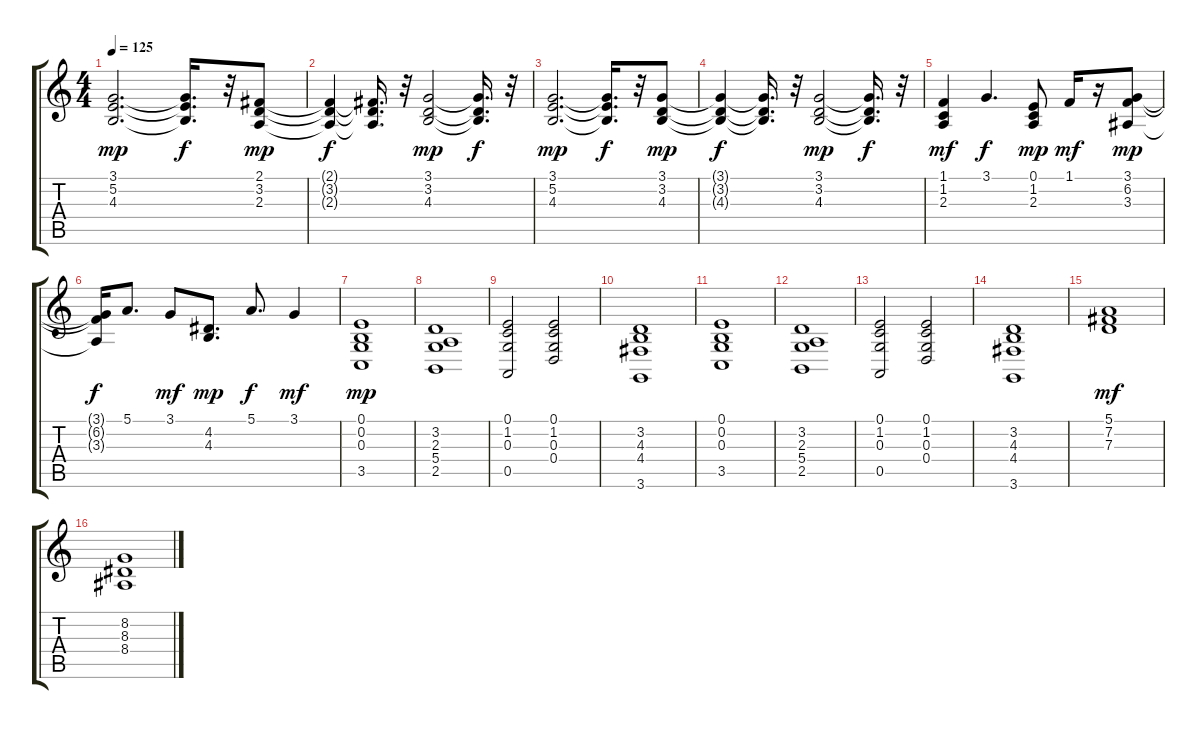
\track "" {instrument electricpiano2}
\staff {score tabs}
\tuning (E4 B3 G3 D3 A2 E2) {hide}
\ts (4 4)
\tempo 125
\clef g2
\ks c
(3.1 5.2 4.3).2{d dy mp} (3.1{t} 5.2{t} 4.3{t}).16{d dy f} r.32 (2.1 3.2 2.3).8{dy mp} |
(2.1{t} 3.2{t} 2.3{t}).4{dy f} (2.1{t} 3.2{t} 2.3{t}).16{d} r.32 (3.1 3.2 4.3).2{dy mp} (3.1{t} 3.2{t} 4.3{t}).16{d dy f} r.32 |
(3.1 5.2 4.3).2{d dy mp} (3.1{t} 5.2{t} 4.3{t}).16{d dy f} r.32 (3.1 3.2 4.3).8{dy mp} |
(3.1{t} 3.2{t} 4.3{t}).4{dy f} (3.1{t} 3.2{t} 4.3{t}).16{d} r.32 (3.1 3.2 4.3).2{dy mp} (3.1{t} 3.2{t} 4.3{t}).16{d dy f} r.32 |
(1.1 1.2 2.3).4{dy mf} 3.1.4{d dy f} (0.1 1.2 2.3).8{dy mp} 1.1.16{dy mf} r.16 (3.1 6.2 3.3).8{dy mp} |
(3.1{t} 6.2{t} 3.3{t}).16{dy f} 5.1.8{d} 3.1.8{dy mf} (4.2 4.3).8{d dy mp} 5.1.8{d dy f} 3.1.4{dy mf} |
(0.1 0.2 0.3 3.5).1{dy mp} |
(3.2 2.3 5.4 2.5).1 |
(0.1 1.2 0.3 0.5).2 (0.1 1.2 0.3 0.4).2 |
(3.2 4.3 4.4 3.6).1 |
(0.1 0.2 0.3 3.5).1 |
(3.2 2.3 5.4 2.5).1 |
(0.1 1.2 0.3 0.5).2 (0.1 1.2 0.3 0.4).2 |
(3.2 4.3 4.4 3.6).1 |
(5.1 7.2 7.3).1{dy mf} |
(8.2 8.3 8.4).1
